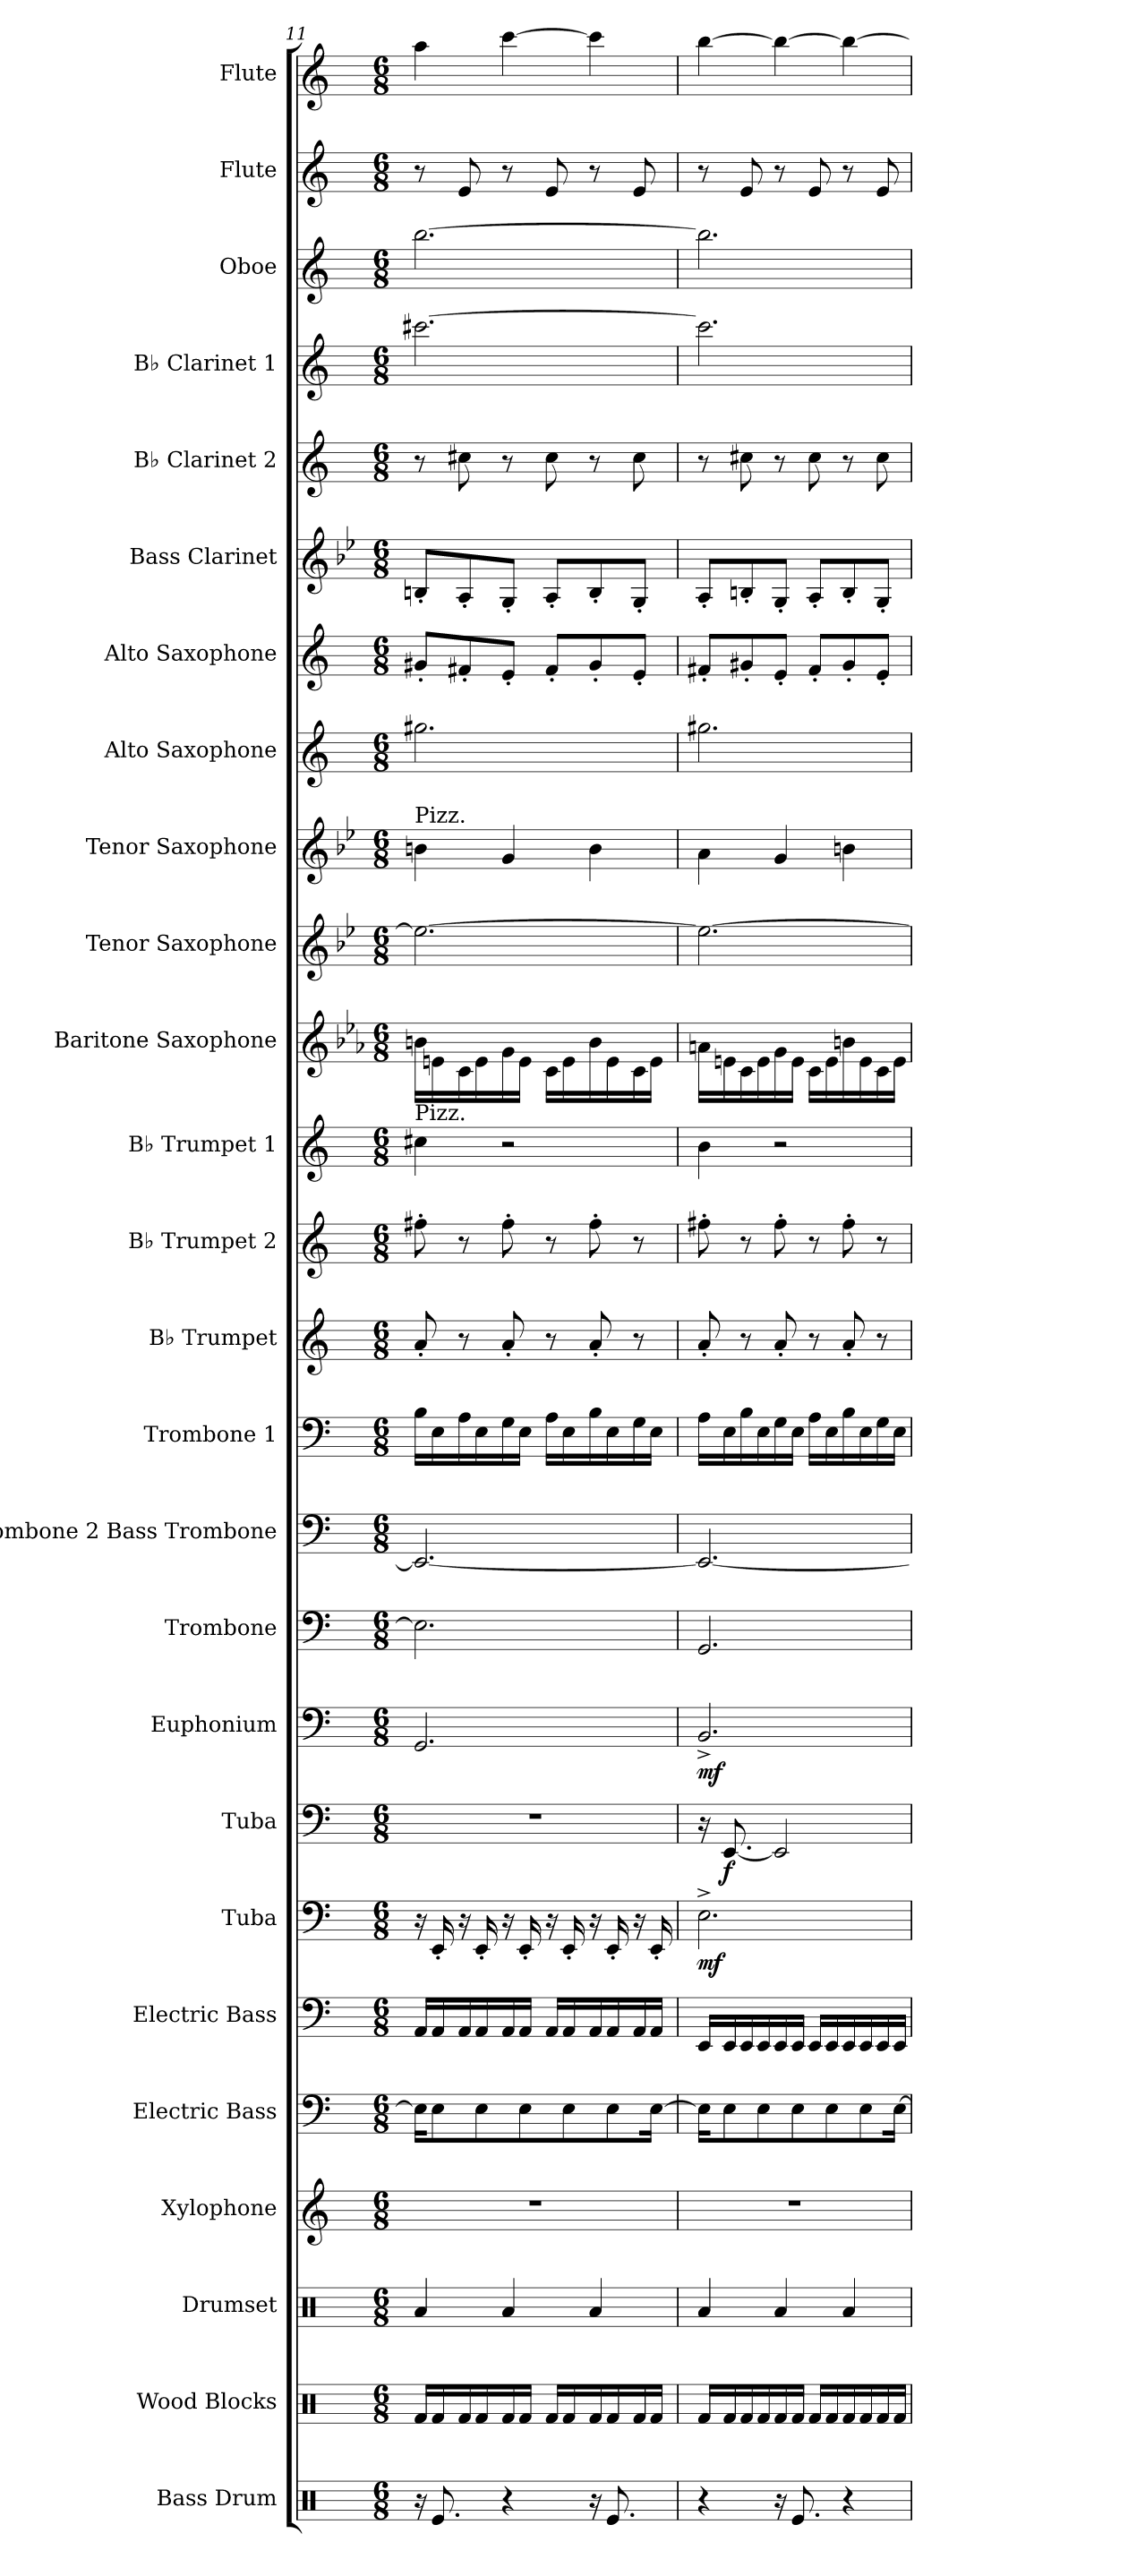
**kern	**kern	**kern	**kern	**kern	**kern	**kern	**dynam	**kern	**dynam	**kern	**dynam	**kern	**kern	**kern	**kern	**kern	**kern	**kern	**kern	**kern	**kern	**kern	**kern	**kern	**kern	**kern	**kern	**kern
*part26	*part25	*part24	*part23	*part22	*part21	*part20	*part20	*part19	*part19	*part18	*part18	*part17	*part16	*part15	*part14	*part13	*part12	*part11	*part10	*part9	*part8	*part7	*part6	*part5	*part4	*part3	*part2	*part1
*staff26	*staff25	*staff24	*staff23	*staff22	*staff21	*staff20	*staff20	*staff19	*staff19	*staff18	*staff18	*staff17	*staff16	*staff15	*staff14	*staff13	*staff12	*staff11	*staff10	*staff9	*staff8	*staff7	*staff6	*staff5	*staff4	*staff3	*staff2	*staff1
*I"Bass Drum	*I"Wood Blocks	*I"Drumset	*I"Xylophone	*I"Electric Bass	*I"Electric Bass	*I"Tuba	*	*I"Tuba	*	*I"Euphonium	*	*I"Trombone	*I"Trombone 2 Bass Trombone	*I"Trombone 1	*I"B♭ Trumpet	*I"B♭ Trumpet 2	*I"B♭ Trumpet 1	*I"Baritone Saxophone	*I"Tenor Saxophone	*I"Tenor Saxophone	*I"Alto Saxophone	*I"Alto Saxophone	*I"Bass Clarinet	*I"B♭ Clarinet 2	*I"B♭ Clarinet 1	*I"Oboe	*I"Flute	*I"Flute
*I'B. Dr.	*I'Wd. Bl.	*I'Drs.	*I'Xyl.	*I'El. B.	*I'El. B.	*I'Tba.	*	*I'Tba.	*	*I'Euph.	*	*I'Tbn.	*I'Tbn. 2 B. Tbn.	*I'Tbn. 1	*I'B♭ Tpt.	*I'B♭ Tpt. 2	*I'B♭ Tpt. 1	*I'Bar. Sax.	*I'T. Sax.	*I'T. Sax.	*I'A. Sax.	*I'A. Sax.	*I'B. Cl.	*I'B♭ Cl. 2	*I'B♭ Cl. 1	*I'Ob.	*I'Fl.	*I'Fl.
*clefX	*clefX	*clefX	*clefG2	*clefF4	*clefF4	*clefF4	*	*clefF4	*	*clefF4	*	*clefF4	*clefF4	*clefF4	*clefG2	*clefG2	*clefG2	*clefG2	*clefG2	*clefG2	*clefG2	*clefG2	*clefG2	*clefG2	*clefG2	*clefG2	*clefG2	*clefG2
*	*	*	*ITrd-7c-12	*ITrd7c12	*ITrd7c12	*	*	*	*	*	*	*	*	*	*ITrd1c2	*ITrd1c2	*ITrd1c2	*ITrd12c21	*ITrd8c14	*ITrd8c14	*ITrd5c9	*ITrd5c9	*ITrd8c14	*ITrd1c2	*ITrd1c2	*	*	*
*k[]	*k[]	*k[]	*k[]	*k[]	*k[]	*k[]	*	*k[]	*	*k[]	*	*k[]	*k[]	*k[]	*k[b-e-]	*k[b-e-]	*k[b-e-]	*k[b-e-a-]	*k[b-e-]	*k[b-e-]	*k[b-e-a-]	*k[b-e-a-]	*k[b-e-]	*k[b-e-]	*k[b-e-]	*k[]	*k[]	*k[]
*M6/8	*M6/8	*M6/8	*M6/8	*M6/8	*M6/8	*M6/8	*	*M6/8	*	*M6/8	*	*M6/8	*M6/8	*M6/8	*M6/8	*M6/8	*M6/8	*M6/8	*M6/8	*M6/8	*M6/8	*M6/8	*M6/8	*M6/8	*M6/8	*M6/8	*M6/8	*M6/8
=11	=11	=11	=11	=11	=11	=11	=11	=11	=11	=11	=11	=11	=11	=11	=11	=11	=11	=11	=11	=11	=11	=11	=11	=11	=11	=11	=11	=11
!	!	!	!	!	!	!	!	!	!	!	!	!	!	!	!	!	!	!	!	!LO:TX:a:t=Pizz.	!	!	!	!	!	!	!	!
!	!	!	!	!	!	!	!	!	!	!	!	!	!	!	!	!	!LO:TX:a:t=Pizz.	!	!	!	!	!	!	!	!	!	!	!
16r	16Rf/LL	4Ra/	2.r	16EE\KL]	16AAA/LL	16r	.	2.r	.	2.GG/	.	2.E\]	2.EE/_	16B\LL	8g'/	8een'\	4bn\	16Bn\LL	2.e\_	4Bn\	2.bn\	8Bn'/L	8BBn'/L	8r	[2.bbn\	[2.bb\	8r	4aa\
8.Re/	16Rf/	.	.	8EE\	16AAA/	16EE'/	.	.	.	.	.	.	.	16E\	.	.	.	16En\	.	.	.	.	.	.	.	.	.	.
.	16Rf/	.	.	.	16AAA/	16r	.	.	.	.	.	.	.	16A\	8r	8r	.	16C\	.	.	.	8An'/	8AA'/	8bn\	.	.	8e/	.
.	16Rf/	.	.	8EE\	16AAA/	16EE'/	.	.	.	.	.	.	.	16E\	.	.	.	16E\	.	.	.	.	.	.	.	.	.	.
4r	16Rf/	4Ra/	.	.	16AAA/	16r	.	.	.	.	.	.	.	16G\	8g'/	8ee'\	2r	16G\	.	4G/	.	8G'/J	8GG'/J	8r	.	.	8r	[4ccc\
.	16Rf/JJ	.	.	8EE\	16AAA/JJ	16EE'/	.	.	.	.	.	.	.	16E\JJ	.	.	.	16E\JJ	.	.	.	.	.	.	.	.	.	.
.	16Rf/LL	.	.	.	16AAA/LL	16r	.	.	.	.	.	.	.	16A\LL	8r	8r	.	16C\LL	.	.	.	8A'/L	8AA'/L	8b\	.	.	8e/	.
.	16Rf/	.	.	8EE\	16AAA/	16EE'/	.	.	.	.	.	.	.	16E\	.	.	.	16E\	.	.	.	.	.	.	.	.	.	.
16r	16Rf/	4Ra/	.	.	16AAA/	16r	.	.	.	.	.	.	.	16B\	8g'/	8ee'\	.	16B\	.	4B\	.	8B'/	8BB'/	8r	.	.	8r	4ccc\]
8.Re/	16Rf/	.	.	8EE\	16AAA/	16EE'/	.	.	.	.	.	.	.	16E\	.	.	.	16E\	.	.	.	.	.	.	.	.	.	.
.	16Rf/	.	.	.	16AAA/	16r	.	.	.	.	.	.	.	16G\	8r	8r	.	16C\	.	.	.	8G'/J	8GG'/J	8b\	.	.	8e/	.
.	16Rf/JJ	.	.	[16EE\Jk	16AAA/JJ	16EE'/	.	.	.	.	.	.	.	16E\JJ	.	.	.	16E\JJ	.	.	.	.	.	.	.	.	.	.
=12	=12	=12	=12	=12	=12	=12	=12	=12	=12	=12	=12	=12	=12	=12	=12	=12	=12	=12	=12	=12	=12	=12	=12	=12	=12	=12	=12	=12
!	!	!	!	!	!	!	!LO:DY:b	!	!	!	!LO:DY:b	!	!	!	!	!	!	!	!	!	!	!	!	!	!	!	!	!
4r	16Rf/LL	4Ra/	2.r	16EE\KL]	16EEE/LL	2.E^\	mf	16r	.	2.BB^/	mf	2.GG/	2.EE/_	16A\LL	8g'/	8een'\	4a\	16An\LL	2.e\_	4A\	2.bn\	8An'/L	8AA'/L	8r	2.bb\]	2.bb\]	8r	[4bb\
!	!	!	!	!	!	!	!	!	!LO:DY:b	!	!	!	!	!	!	!	!	!	!	!	!	!	!	!	!	!	!	!
.	16Rf/	.	.	8EE\	16EEE/	.	.	[8.EE/	f	.	.	.	.	16E\	.	.	.	16En\	.	.	.	.	.	.	.	.	.	.
.	16Rf/	.	.	.	16EEE/	.	.	.	.	.	.	.	.	16B\	8r	8r	.	16C\	.	.	.	8Bn'/	8BBn'/	8bn\	.	.	8e/	.
.	16Rf/	.	.	8EE\	16EEE/	.	.	.	.	.	.	.	.	16E\	.	.	.	16E\	.	.	.	.	.	.	.	.	.	.
16r	16Rf/	4Ra/	.	.	16EEE/	.	.	2EE/]	.	.	.	.	.	16G\	8g'/	8ee'\	2r	16G\	.	4G/	.	8G'/J	8GG'/J	8r	.	.	8r	4bb\_
8.Re/	16Rf/JJ	.	.	8EE\	16EEE/JJ	.	.	.	.	.	.	.	.	16E\JJ	.	.	.	16E\JJ	.	.	.	.	.	.	.	.	.	.
.	16Rf/LL	.	.	.	16EEE/LL	.	.	.	.	.	.	.	.	16A\LL	8r	8r	.	16C\LL	.	.	.	8A'/L	8AA'/L	8b\	.	.	8e/	.
.	16Rf/	.	.	8EE\	16EEE/	.	.	.	.	.	.	.	.	16E\	.	.	.	16E\	.	.	.	.	.	.	.	.	.	.
4r	16Rf/	4Ra/	.	.	16EEE/	.	.	.	.	.	.	.	.	16B\	8g'/	8ee'\	.	16Bn\	.	4Bn\	.	8B'/	8BB'/	8r	.	.	8r	4bb\_
.	16Rf/	.	.	8EE\	16EEE/	.	.	.	.	.	.	.	.	16E\	.	.	.	16E\	.	.	.	.	.	.	.	.	.	.
.	16Rf/	.	.	.	16EEE/	.	.	.	.	.	.	.	.	16G\	8r	8r	.	16C\	.	.	.	8G'/J	8GG'/J	8b\	.	.	8e/	.
.	16Rf/JJ	.	.	[16EE\Jk	16EEE/JJ	.	.	.	.	.	.	.	.	16E\JJ	.	.	.	16E\JJ	.	.	.	.	.	.	.	.	.	.
=	=	=	=	=	=	=	=	=	=	=	=	=	=	=	=	=	=	=	=	=	=	=	=	=	=	=	=	=
*-	*-	*-	*-	*-	*-	*-	*-	*-	*-	*-	*-	*-	*-	*-	*-	*-	*-	*-	*-	*-	*-	*-	*-	*-	*-	*-	*-	*-
